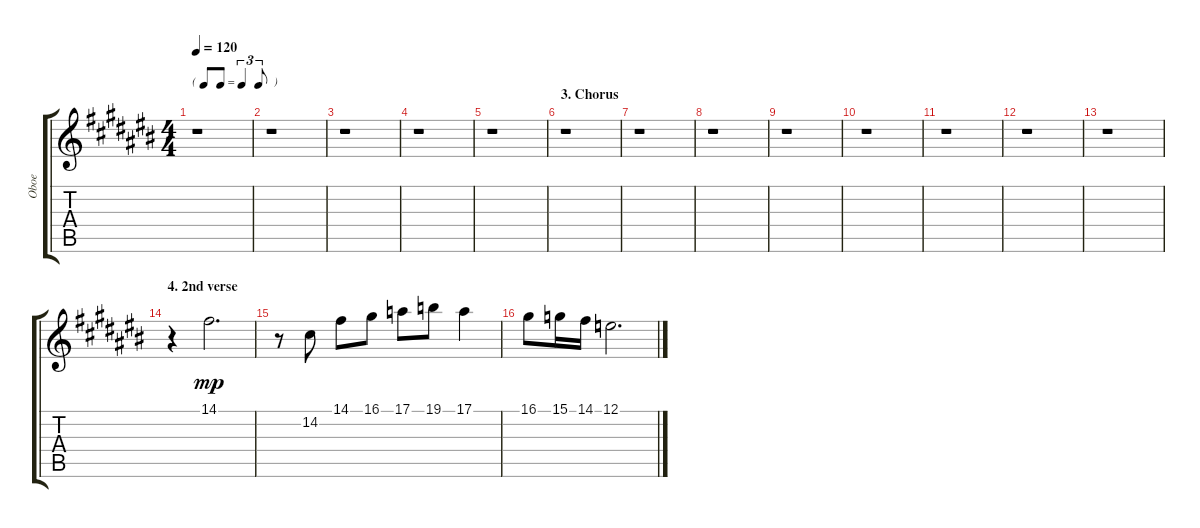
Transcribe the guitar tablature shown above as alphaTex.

\track ("Oboe" "Oboe") {mute instrument oboe}
\staff {score tabs}
\tuning (E4 B3 G3 D3 A2 E2) {hide}
\ts (4 4)
\tf triplet8th
\tempo 120
\clef g2
\ks c#
r.1{dy mp} |
r.1 |
r.1 |
r.1 |
r.1 |
\section ("" "3. Chorus")
r.1 |
r.1 |
r.1 |
r.1 |
r.1 |
r.1 |
r.1 |
r.1 |
\section ("" "4. 2nd verse")
r.4 14.1.2{d} |
r.8 14.2.8 14.1.8 16.1.8 17.1.8 19.1.8 17.1.4 |
16.1.8 15.1.16 14.1.16 12.1.2{d}
